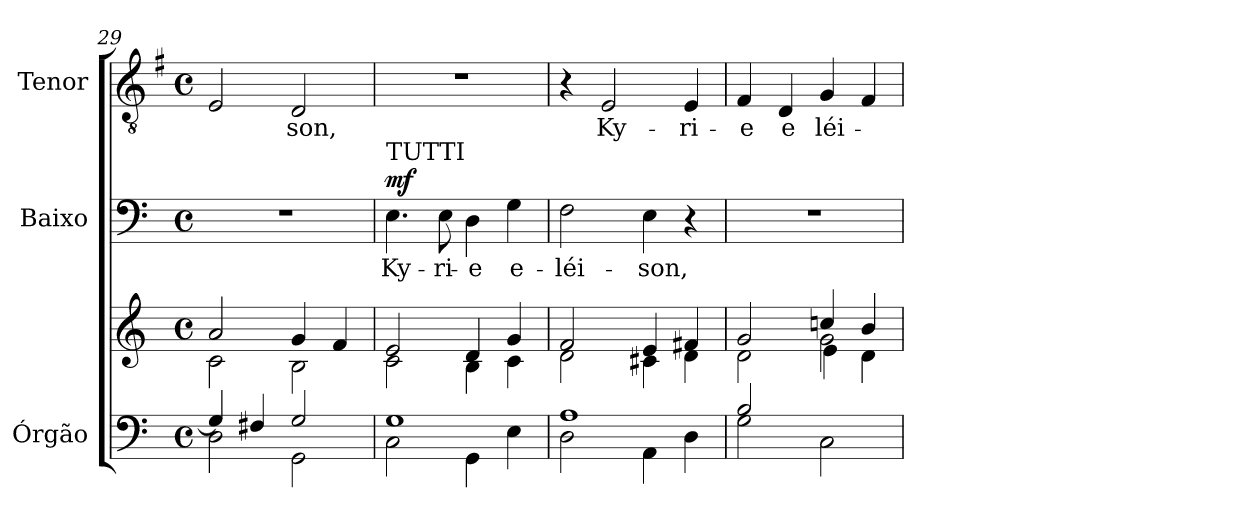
**kern	**kern	**kern	**text	**dynam	**kern	**text
*part3	*part3	*part2	*part2	*part2	*part1	*part1
*staff4	*staff3	*staff2	*staff2	*staff2	*staff1	*staff1
*I"Órgão	*	*I"Baixo	*	*	*I"Tenor	*
*I'Órg.	*	*	*	*	*I'Tr.	*
*clefF4	*clefG2	*clefF4	*	*	*clefGv2	*
*	*	*	*	*	*ITrd4c7	*
*k[]	*k[]	*k[]	*	*	*k[]	*
*C:	*C:	*C:	*	*	*C:	*
*M4/4	*M4/4	*M4/4	*	*	*M4/4	*
*met(c)	*met(c)	*met(c)	*	*	*met(c)	*
=29	=29	=29	=29	=29	=29	=29
*^	*^	*	*	*	*	*
4Gi/]	2Di\	2ai/	2ci\	1r	.	.	2AAi/	.
4F#Xi/	.	.	.	.	.	.	.	.
!	!	!	!	!	!	!	!	!LO:LY:b:color=#000000
2Gi/	2GGi\	4gi/	2Bi\	.	.	.	2GGi/	-son,
.	.	4fi/	.	.	.	.	.	.
=30	=30	=30	=30	=30	=30	=30	=30	=30
!	!	!	!	!LO:TX:a:t=TUTTI	!	!	!	!
!	!	!	!	!	!LO:LY:b:color=#000000	!	!	!
1Gi	2Ci\	2ei/	2ci\	4.Ei\	Ky-	mf	1r	.
!	!	!	!	!	!LO:LY:b:color=#000000	!	!	!
.	.	.	.	8Ei\	-ri-	.	.	.
!	!	!	!	!	!LO:LY:b:color=#000000	!	!	!
.	4GGi\	4di/	4Bi\	4Di\	-e	.	.	.
!	!	!	!	!	!LO:LY:b:color=#000000	!	!	!
.	4Ei\	4gi/	4ci\	4Gi\	e-	.	.	.
=31	=31	=31	=31	=31	=31	=31	=31	=31
!	!	!	!	!	!LO:LY:b:color=#000000	!	!	!
1Ai	2Di\	2fi/	2di\	2Fi\	-léi-	.	4r	.
!	!	!	!	!	!	!	!	!LO:LY:b:color=#000000
.	.	.	.	.	.	.	2AAi/	Ky-
!	!	!	!	!	!LO:LY:b:color=#000000	!	!	!
.	4AAi\	4ei/	4c#Xi\	4Ei\	-son,	.	.	.
!	!	!	!	!	!	!	!	!LO:LY:b:color=#000000
.	4Di\	4f#Xi/	4di\	4r	.	.	4AAi/	-ri-
=32	=32	=32	=32	=32	=32	=32	=32	=32
*	*	*	*^	*	*	*	*	*
!	!	!	!	!	!	!	!	!	!LO:LY:b:color=#000000
2Bi/	2Gi\	2gi/	2di\	2ryy	1r	.	.	4BBi/	-e
!	!	!	!	!	!	!	!	!	!LO:LY:b:color=#000000
.	.	.	.	.	.	.	.	4GGi/	e
!	!	!	!	!	!	!	!	!	!LO:LY:b:color=#000000
2ryy	2Ci\	4ccni/	2gi\	4ei\	.	.	.	4Ci/	léi-
.	.	4bi/	.	4di\	.	.	.	4BBi/	.
*v	*v	*	*	*	*	*	*	*	*
*	*v	*v	*v	*	*	*	*	*
=	=	=	=	=	=	=
*-	*-	*-	*-	*-	*-	*-
